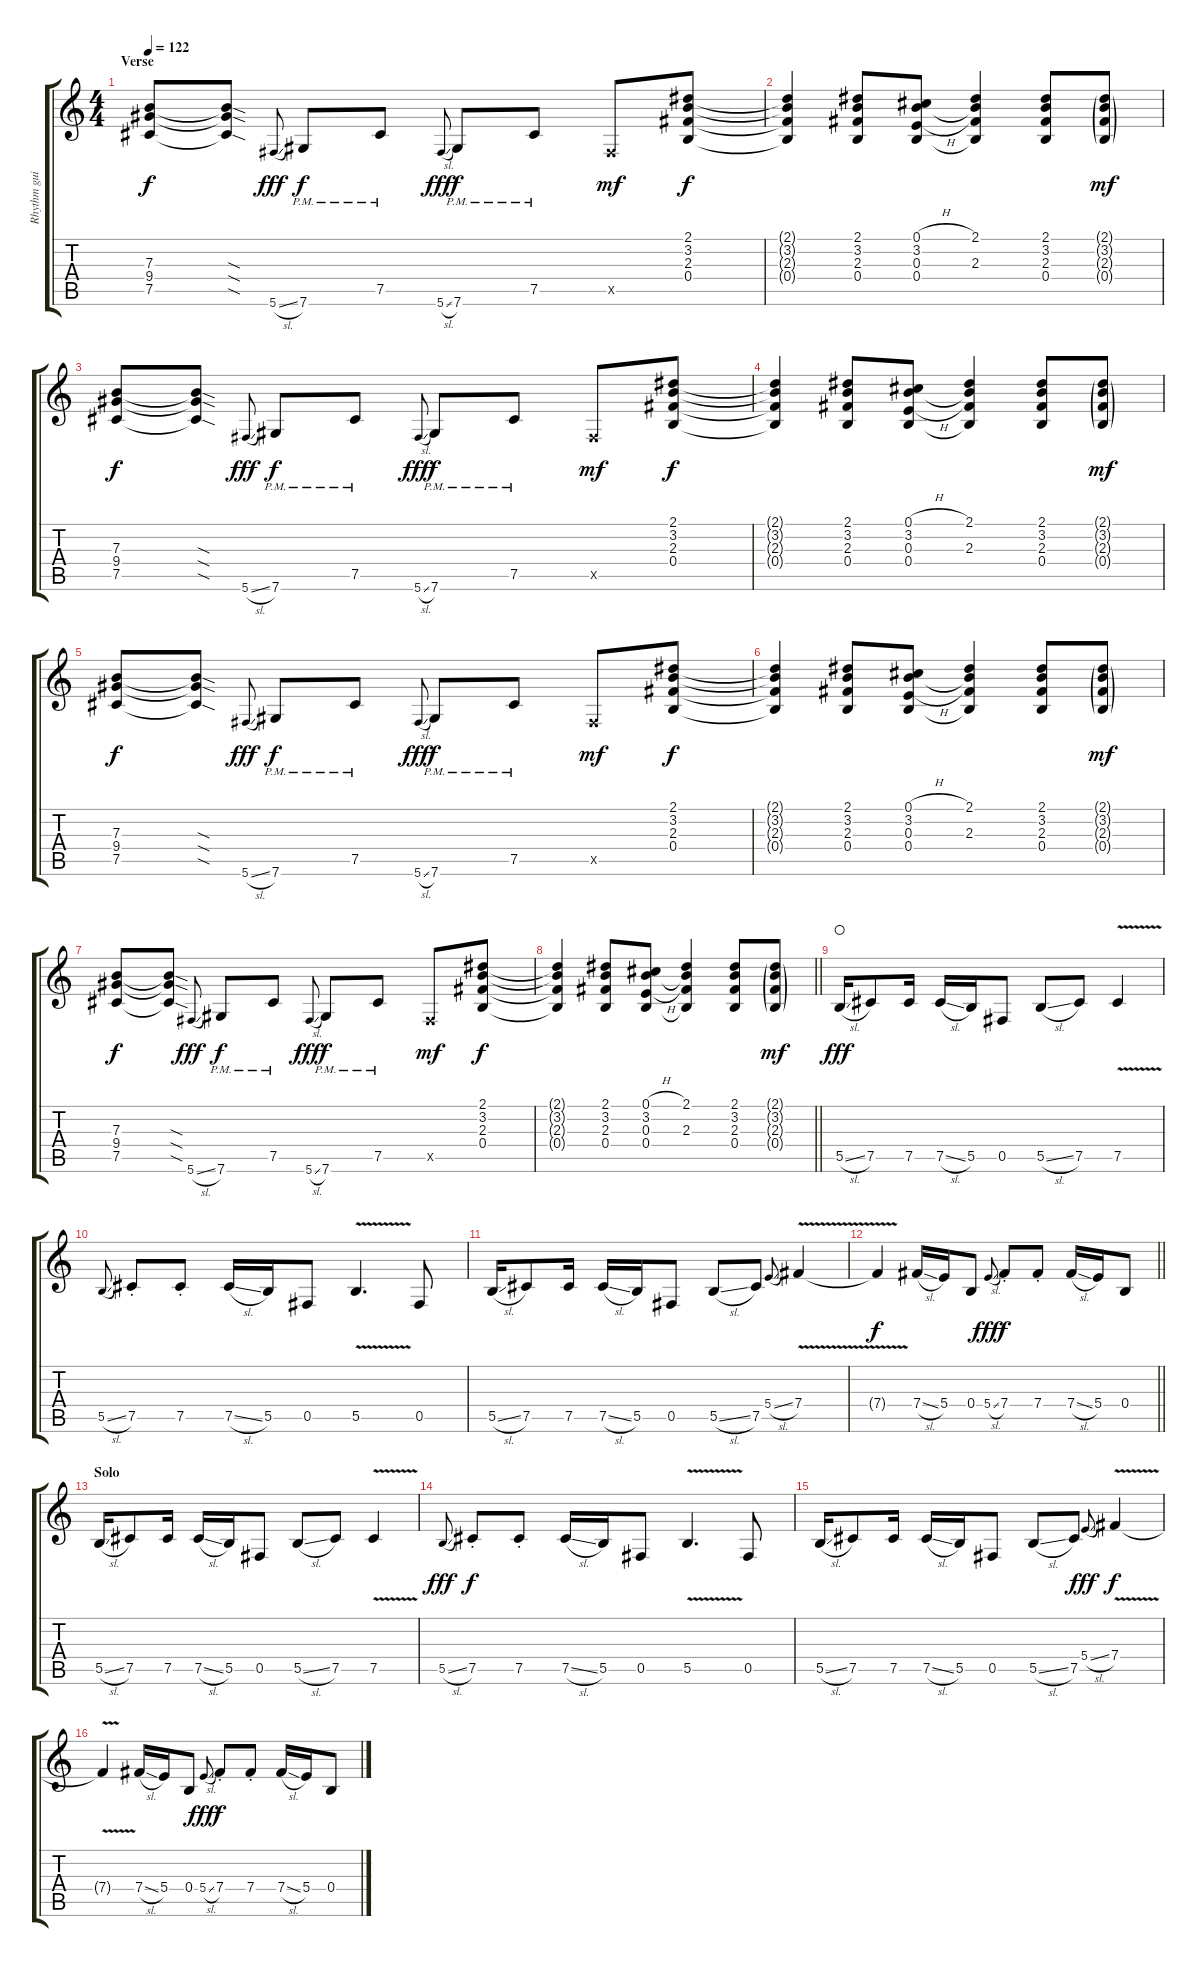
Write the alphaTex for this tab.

\track ("Rhythm guitar 1" "Rhythm gui") {instrument distortionguitar}
\staff {score tabs}
\tuning (Db4 Ab3 E3 B2 Gb2 Db2) {hide}
\ts (4 4)
\section ("" "Verse")
\tempo 122
\clef g2
\ks c
(7.3 9.4 7.5).8{dy f} (7.3{sod t} 9.4{sod t} 7.5{sod t}).8 5.6{sl}.8{gr onbeat dy fff} 7.6{pm}.8{dy f} 7.5{pm}.8 5.6{sl}.8{gr onbeat dy fff} 7.6{pm}.8{dy f} 7.5{pm}.8 0.5{x}.8{dy mf} (2.1 3.2 2.3 0.4).8{dy f} |
(2.1{t} 3.2{t} 2.3{t} 0.4{t}).4 (2.1 3.2 2.3 0.4).8 (0.1{h} 3.2 0.3{h} 0.4).8 (2.1 3.2{t} 2.3 0.4{t}).4 (2.1 3.2 2.3 0.4).8 (2.1{g} 3.2{g} 2.3{g} 0.4{g}).8{dy mf} |
(7.3 9.4 7.5).8{dy f} (7.3{sod t} 9.4{sod t} 7.5{sod t}).8 5.6{sl}.8{gr onbeat dy fff} 7.6{pm}.8{dy f} 7.5{pm}.8 5.6{sl}.8{gr onbeat dy fff} 7.6{pm}.8{dy f} 7.5{pm}.8 0.5{x}.8{dy mf} (2.1 3.2 2.3 0.4).8{dy f} |
(2.1{t} 3.2{t} 2.3{t} 0.4{t}).4 (2.1 3.2 2.3 0.4).8 (0.1{h} 3.2 0.3{h} 0.4).8 (2.1 3.2{t} 2.3 0.4{t}).4 (2.1 3.2 2.3 0.4).8 (2.1{g} 3.2{g} 2.3{g} 0.4{g}).8{dy mf} |
(7.3 9.4 7.5).8{dy f} (7.3{sod t} 9.4{sod t} 7.5{sod t}).8 5.6{sl}.8{gr onbeat dy fff} 7.6{pm}.8{dy f} 7.5{pm}.8 5.6{sl}.8{gr onbeat dy fff} 7.6{pm}.8{dy f} 7.5{pm}.8 0.5{x}.8{dy mf} (2.1 3.2 2.3 0.4).8{dy f} |
(2.1{t} 3.2{t} 2.3{t} 0.4{t}).4 (2.1 3.2 2.3 0.4).8 (0.1{h} 3.2 0.3{h} 0.4).8 (2.1 3.2{t} 2.3 0.4{t}).4 (2.1 3.2 2.3 0.4).8 (2.1{g} 3.2{g} 2.3{g} 0.4{g}).8{dy mf} |
(7.3 9.4 7.5).8{dy f} (7.3{sod t} 9.4{sod t} 7.5{sod t}).8 5.6{sl}.8{gr onbeat dy fff} 7.6{pm}.8{dy f} 7.5{pm}.8 5.6{sl}.8{gr onbeat dy fff} 7.6{pm}.8{dy f} 7.5{pm}.8 0.5{x}.8{dy mf} (2.1 3.2 2.3 0.4).8{dy f} |
\barLineRight lightlight
(2.1{t} 3.2{t} 2.3{t} 0.4{t}).4 (2.1 3.2 2.3 0.4).8 (0.1{h} 3.2 0.3{h} 0.4).8 (2.1 3.2{t} 2.3 0.4{t}).4 (2.1 3.2 2.3 0.4).8 (2.1{g} 3.2{g} 2.3{g} 0.4{g}).8{dy mf} |
\section ("" "")
5.5{sl}.16{dy fff waho} 7.5.8 7.5.16 7.5{sl}.16 5.5.16 0.5.8 5.5{sl}.8 7.5.8 7.5{v}.4 |
5.5{sl}.8{gr onbeat} 7.5{st}.8 7.5{st}.8 7.5{sl}.16 5.5.16 0.5.8 5.5{v}.4{d} 0.5.8 |
5.5{sl}.16 7.5.8 7.5.16 7.5{sl}.16 5.5.16 0.5.8 5.5{sl}.8 7.5.8 5.4{sl}.8{gr onbeat} 7.4{v}.4 |
\barLineRight lightlight
7.4{t}.4{dy f} 7.4{sl}.16 5.4.16 0.4.8 5.4{sl}.8{gr onbeat dy fff} 7.4{st}.8{dy f} 7.4{st}.8 7.4{sl}.16 5.4.16 0.4.8 |
\section ("" "Solo")
5.5{sl}.16 7.5.8 7.5.16 7.5{sl}.16 5.5.16 0.5.8 5.5{sl}.8 7.5.8 7.5{v}.4 |
5.5{sl}.8{gr onbeat dy fff} 7.5{st}.8{dy f} 7.5{st}.8 7.5{sl}.16 5.5.16 0.5.8 5.5{v}.4{d} 0.5.8 |
5.5{sl}.16 7.5.8 7.5.16 7.5{sl}.16 5.5.16 0.5.8 5.5{sl}.8 7.5.8 5.4{sl}.8{gr onbeat dy fff} 7.4{v}.4{dy f} |
7.4{t}.4 7.4{sl}.16 5.4.16 0.4.8 5.4{sl}.8{gr onbeat dy fff} 7.4{st}.8{dy f} 7.4{st}.8 7.4{sl}.16 5.4.16 0.4.8
